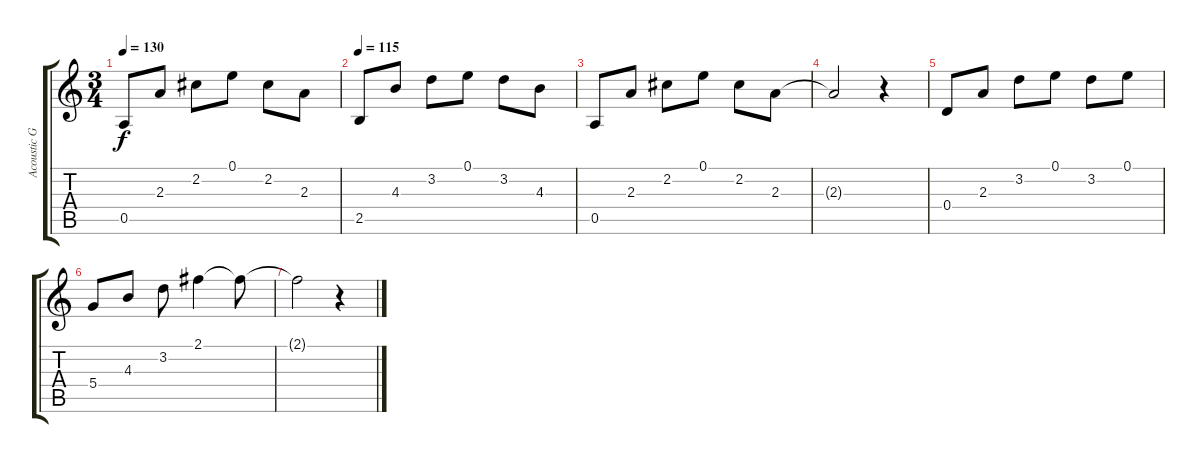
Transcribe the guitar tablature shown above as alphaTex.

\track ("Acoustic Guitar 1" "Acoustic G") {instrument acousticguitarsteel}
\staff {score tabs}
\tuning (E4 B3 G3 D3 A2 E2) {hide}
\ts (3 4)
\tempo 130
\clef g2
\ks c
0.5.8{dy f} 2.3.8 2.2.8 0.1.8 2.2.8 2.3.8 |
\tempo 115
2.5.8 4.3.8 3.2.8 0.1.8 3.2.8 4.3.8 |
0.5.8 2.3.8 2.2.8 0.1.8 2.2.8 2.3.8 |
2.3{t}.2 r.4 |
0.4.8 2.3.8 3.2.8 0.1.8 3.2.8 0.1.8 |
5.4.8 4.3.8 3.2.8 2.1.4 2.1{t}.8 |
2.1{t}.2 r.4
